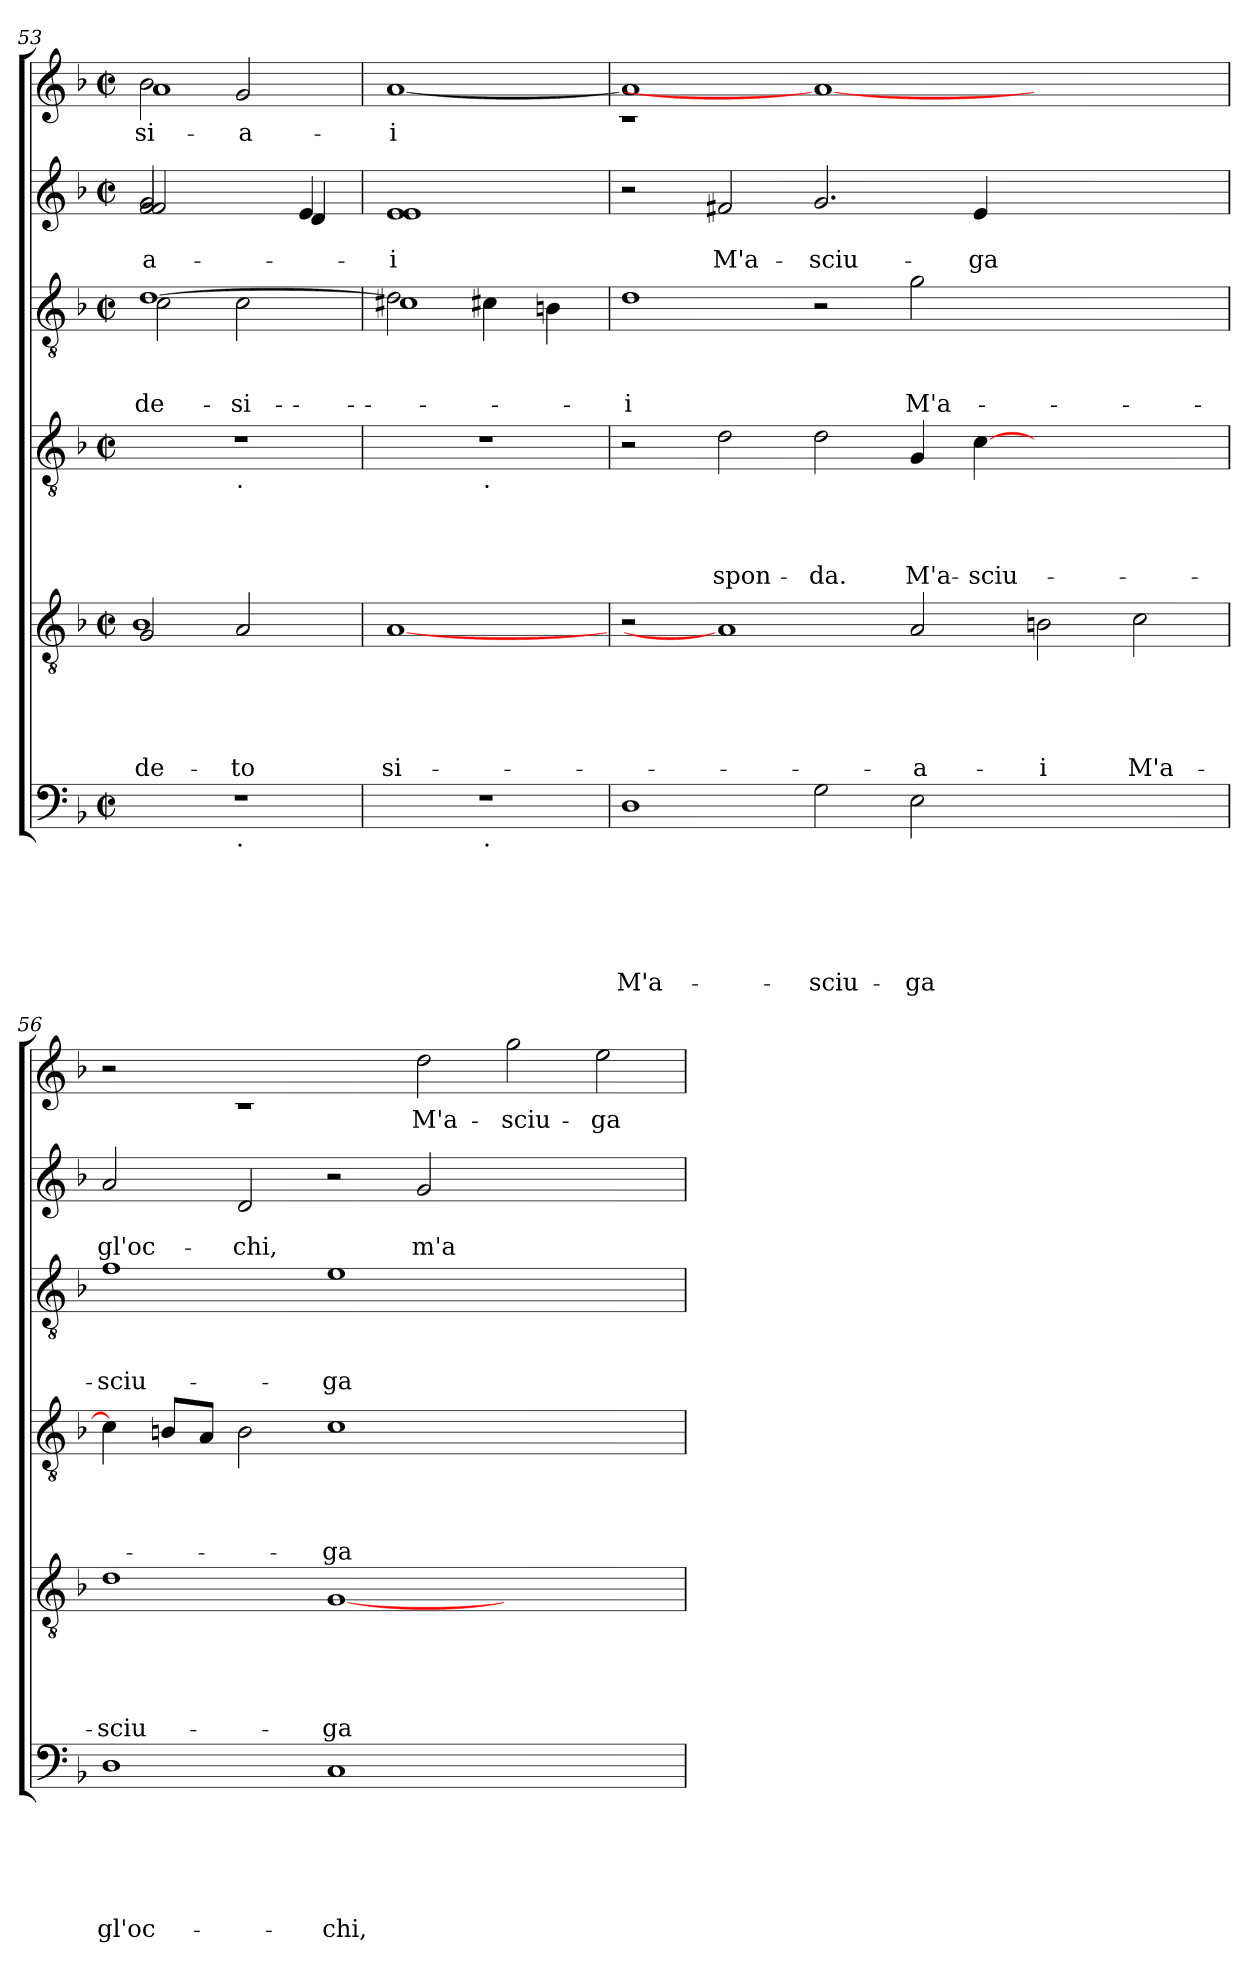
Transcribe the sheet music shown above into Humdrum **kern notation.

**kern	**text	**text	**text	**text	**text	**text	**kern	**text	**text	**text	**text	**text	**kern	**text	**text	**text	**text	**kern	**text	**text	**text	**kern	**text	**text	**kern	**text
*part6	*part6	*part6	*part6	*part6	*part6	*part6	*part5	*part5	*part5	*part5	*part5	*part5	*part4	*part4	*part4	*part4	*part4	*part3	*part3	*part3	*part3	*part2	*part2	*part2	*part1	*part1
*staff6	*staff6	*staff6	*staff6	*staff6	*staff6	*staff6	*staff5	*staff5	*staff5	*staff5	*staff5	*staff5	*staff4	*staff4	*staff4	*staff4	*staff4	*staff3	*staff3	*staff3	*staff3	*staff2	*staff2	*staff2	*staff1	*staff1
*clefF4	*	*	*	*	*	*	*clefGv2	*	*	*	*	*	*clefGv2	*	*	*	*	*clefGv2	*	*	*	*clefG2	*	*	*clefG2	*
*k[b-]	*	*	*	*	*	*	*k[b-]	*	*	*	*	*	*k[b-]	*	*	*	*	*k[b-]	*	*	*	*k[b-]	*	*	*k[b-]	*
*F:	*	*	*	*	*	*	*F:	*	*	*	*	*	*F:	*	*	*	*	*F:	*	*	*	*F:	*	*	*F:	*
*M2/2	*	*	*	*	*	*	*M2/2	*	*	*	*	*	*M2/2	*	*	*	*	*M2/2	*	*	*	*M2/2	*	*	*M2/2	*
*met(c|)	*	*	*	*	*	*	*met(c|)	*	*	*	*	*	*met(c|)	*	*	*	*	*met(c|)	*	*	*	*met(c|)	*	*	*met(c|)	*
=53	=53	=53	=53	=53	=53	=53	=53	=53	=53	=53	=53	=53	=53	=53	=53	=53	=53	=53	=53	=53	=53	=53	=53	=53	=53	=53
!	!	!	!	!	!	!	!	!	!	!	!	!LO:LY:b	!	!	!	!	!	!	!	!	!	!	!	!	!	!
*	*	*	*	*	*	*	*^	*	*	*	*	*	*	*	*	*	*	*	*	*	*	*	*	*	*	*
!	!	!	!	!	!	!	!	!	!	!	!	!	!LO:LY:b:rj	!	!	!	!	!	!	!	!	!LO:LY:b:rj	!	!	!	!	!
*	*	*	*	*	*	*	*	*	*	*	*	*	*	*	*	*	*	*	*^	*	*	*	*	*	*	*	*
!	!	!	!	!	!	!	!	!	!	!	!	!	!	!	!	!	!	!	!	!	!	!	!LO:LY:b	!	!	!LO:LY:b	!	!
*	*	*	*	*	*	*	*	*	*	*	*	*	*	*	*	*	*	*	*	*	*	*	*	*^	*	*	*	*
!	!	!	!	!	!	!	!	!	!	!	!	!	!	!	!	!	!	!	!	!	!	!	!	!	!	!	!LO:LY:b:rj	!	!
*	*	*	*	*	*	*	*	*	*	*	*	*	*	*	*	*	*	*	*	*	*	*	*	*	*^	*	*	*	*
!	!	!	!	!	!	!	!	!	!	!	!	!	!	!	!	!	!	!	!	!	!	!	!	!	!	!	!	!LO:LY:b	!	!LO:LY:b
*	*	*	*	*	*	*	*	*	*	*	*	*	*	*	*	*	*	*	*	*	*	*	*	*	*	*^	*	*	*^	*
!	!	!	!	!	!	!	!	!	!	!	!	!	!	!	!	!	!	!	!	!	!	!	!	!	!	!	!	!	!	!	!	!LO:LY:b:rj
*^	*	*	*	*	*	*	*	*	*	*	*	*	*	*^	*	*	*	*	*	*	*	*	*	*	*	*	*	*	*	*	*	*
1r	2ryy	.	.	.	.	.	.	2G/	1B-	.	.	.	.	de-	1r	2ryy	.	.	.	.	[>1d	2c\	.	.	-de-	2g/	2f/	2f/	2.ryy	.	-a-	2b-\	1a	-si-
!	!	!	!	!	!	!	!	!	!	!	!	!	!	!	!	!LO:TX:b:t=.	!	!	!	!	!	!	!	!	!	!	!	!	!	!	!	!	!	!
!	!LO:TX:b:t=.	!	!	!	!	!	!	!	!	!	!	!	!	!	!	!	!	!	!	!	!	!	!	!	!	!	!	!	!	!	!	!	!	!
!	!	!	!	!	!	!	!	!	!	!	!	!	!	!LO:LY:b:rj	!	!	!	!	!	!	!	!	!	!	!LO:LY:b:rj	!	!	!	!	!	!	!	!	!LO:LY:b
.	2ryy	.	.	.	.	.	.	2A/	.	.	.	.	.	-to	.	2ryy	.	.	.	.	.	2c\	.	.	-si-	2ryy	2ryy	4ryy	.	.	.	2g/	.	-a-
.	.	.	.	.	.	.	.	.	.	.	.	.	.	.	.	.	.	.	.	.	.	.	.	.	.	.	.	4e/	4d/	.	.	.	.	.
*	*	*	*	*	*	*	*	*v	*v	*	*	*	*	*	*	*	*	*	*	*	*	*	*	*	*	*	*	*	*	*	*	*v	*v	*
=54	=54	=54	=54	=54	=54	=54	=54	=54	=54	=54	=54	=54	=54	=54	=54	=54	=54	=54	=54	=54	=54	=54	=54	=54	=54	=54	=54	=54	=54	=54	=54	=54
!	!	!	!	!	!	!	!	!	!	!	!	!	!LO:LY:b:rj	!	!	!	!	!	!	!	!	!	!	!	!	!	!	!	!	!LO:LY:b:rj	!	!LO:LY:b:rj
*	*	*	*	*	*	*	*	*	*	*	*	*	*	*	*	*	*	*	*	*	*	*	*	*	*v	*v	*v	*v	*	*	*	*
1r	2ryy	.	.	.	.	.	.	[1A	.	.	.	.	-si-	1r	2ryy	.	.	.	.	2d\]	1c#X	.	.	.	1e 1e	.	-i	[<1a	-i
!	!	!	!	!	!	!	!	!	!	!	!	!	!	!	!LO:TX:b:t=.	!	!	!	!	!	!	!	!	!	!	!	!	!	!
!	!LO:TX:b:t=.	!	!	!	!	!	!	!	!	!	!	!	!	!	!	!	!	!	!	!	!	!	!	!	!	!	!	!	!
.	2ryy	.	.	.	.	.	.	.	.	.	.	.	.	.	2ryy	.	.	.	.	4c#X\	.	.	.	.	.	.	.	.	.
.	.	.	.	.	.	.	.	.	.	.	.	.	.	.	.	.	.	.	.	4Bn\	.	.	.	.	.	.	.	.	.
*	*	*	*	*	*	*	*	*	*	*	*	*	*	*	*	*	*	*	*	*v	*v	*	*	*	*	*	*	*	*
=55	=55	=55	=55	=55	=55	=55	=55	=55	=55	=55	=55	=55	=55	=55	=55	=55	=55	=55	=55	=55	=55	=55	=55	=55	=55	=55	=55	=55
!	!	!	!	!	!	!	!LO:LY:b	!	!	!	!	!	!	!	!	!	!	!	!	!	!	!	!LO:LY:b:rj	!	!	!	!	!
*v	*v	*	*	*	*	*	*	*	*	*	*	*	*	*v	*v	*	*	*	*	*	*	*	*	*	*	*	*^	*
1D	.	.	.	.	.	M'a-	2r	.	.	.	.	.	2r	.	.	.	.	1d	.	.	-i	2r	.	.	1a]	1rc	.
!	!	!	!	!	!	!	!	!	!	!	!	!	!	!	!	!	!LO:LY:b	!	!	!	!	!	!	!LO:LY:b	!	!	!
.	.	.	.	.	.	.	1A]	.	.	.	.	.	2d\	.	.	.	spon-	.	.	.	.	2f#X/	.	M'a-	.	.	.
!	!	!	!	!	!	!LO:LY:b	!	!	!	!	!	!	!	!	!	!	!LO:LY:b	!	!	!	!	!	!	!LO:LY:b:rj	!	!	!
2G\	.	.	.	.	.	-sciu-	.	.	.	.	.	.	2d\	.	.	.	-da.	2r	.	.	.	2.g/	.	-sciu-	1a_	1ryy	.
!	!	!	!	!	!	!LO:LY:b:rj	!	!	!	!	!	!LO:LY:b	!	!	!	!	!LO:LY:b:rj	!	!	!	!LO:LY:b	!	!	!	!	!	!
2E\	.	.	.	.	.	-ga	2A/	.	.	.	.	-a-	4G/	.	.	.	M'a-	2g\	.	.	M'a-	.	.	.	.	.	.
!	!	!	!	!	!	!	!	!	!	!	!	!	!	!	!	!	!LO:LY:b	!	!	!	!	!	!	!LO:LY:b	!	!	!
.	.	.	.	.	.	.	.	.	.	.	.	.	[>4c\	.	.	.	-sciu-	.	.	.	.	4e/	.	-ga	.	.	.
!	!	!	!	!	!	!	!	!	!	!	!	!LO:LY:b	!	!	!	!	!	!	!	!	!	!	!	!	!	!	!
1ryy	.	.	.	.	.	.	2Bn\	.	.	.	.	-i	1ryy	.	.	.	.	1ryy	.	.	.	1ryy	.	.	1ryy	1ryy	.
!	!	!	!	!	!	!	!	!	!	!	!	!LO:LY:b:rj	!	!	!	!	!	!	!	!	!	!	!	!	!	!	!
.	.	.	.	.	.	.	2c\	.	.	.	.	M'a-	.	.	.	.	.	.	.	.	.	.	.	.	.	.	.
*	*	*	*	*	*	*	*	*	*	*	*	*	*	*	*	*	*	*	*	*	*	*	*	*	*v	*v	*
=56	=56	=56	=56	=56	=56	=56	=56	=56	=56	=56	=56	=56	=56	=56	=56	=56	=56	=56	=56	=56	=56	=56	=56	=56	=56	=56
!	!	!	!	!	!	!LO:LY:b	!	!	!	!	!	!LO:LY:b	!	!	!	!	!	!	!	!	!LO:LY:b	!	!	!LO:LY:b	!	!
1D	.	.	.	.	.	gl'oc-	1d	.	.	.	.	-sciu-	4c\]	.	.	.	.	1f	.	.	-sciu-	2a/	.	gl'oc-	2r	.
.	.	.	.	.	.	.	.	.	.	.	.	.	8Bn/L	.	.	.	.	.	.	.	.	.	.	.	.	.
.	.	.	.	.	.	.	.	.	.	.	.	.	8A/J	.	.	.	.	.	.	.	.	.	.	.	.	.
!	!	!	!	!	!	!	!	!	!	!	!	!	!	!	!	!	!	!	!	!	!	!	!	!LO:LY:b	!	!
.	.	.	.	.	.	.	.	.	.	.	.	.	2B\	.	.	.	.	.	.	.	.	2d/	.	-chi,	1rc	.
!	!	!	!	!	!	!LO:LY:b	!	!	!	!	!	!LO:LY:b	!	!	!	!	!LO:LY:b	!	!	!	!LO:LY:b	!	!	!	!	!
1C	.	.	.	.	.	-chi,	[<1G	.	.	.	.	-ga	1c	.	.	.	-ga	1e	.	.	-ga	2r	.	.	.	.
!	!	!	!	!	!	!	!	!	!	!	!	!	!	!	!	!	!	!	!	!	!	!	!	!LO:LY:b	!	!LO:LY:b
.	.	.	.	.	.	.	.	.	.	.	.	.	.	.	.	.	.	.	.	.	.	2g/	.	m'a	2dd\	M'a-
!	!	!	!	!	!	!	!	!	!	!	!	!	!	!	!	!	!	!	!	!	!	!	!	!	!	!LO:LY:b
1ryy	.	.	.	.	.	.	1ryy	.	.	.	.	.	1ryy	.	.	.	.	1ryy	.	.	.	1ryy	.	.	2gg\	-sciu-
!	!	!	!	!	!	!	!	!	!	!	!	!	!	!	!	!	!	!	!	!	!	!	!	!	!	!LO:LY:b:rj
.	.	.	.	.	.	.	.	.	.	.	.	.	.	.	.	.	.	.	.	.	.	.	.	.	2ee\	-ga
=	=	=	=	=	=	=	=	=	=	=	=	=	=	=	=	=	=	=	=	=	=	=	=	=	=	=
*-	*-	*-	*-	*-	*-	*-	*-	*-	*-	*-	*-	*-	*-	*-	*-	*-	*-	*-	*-	*-	*-	*-	*-	*-	*-	*-
